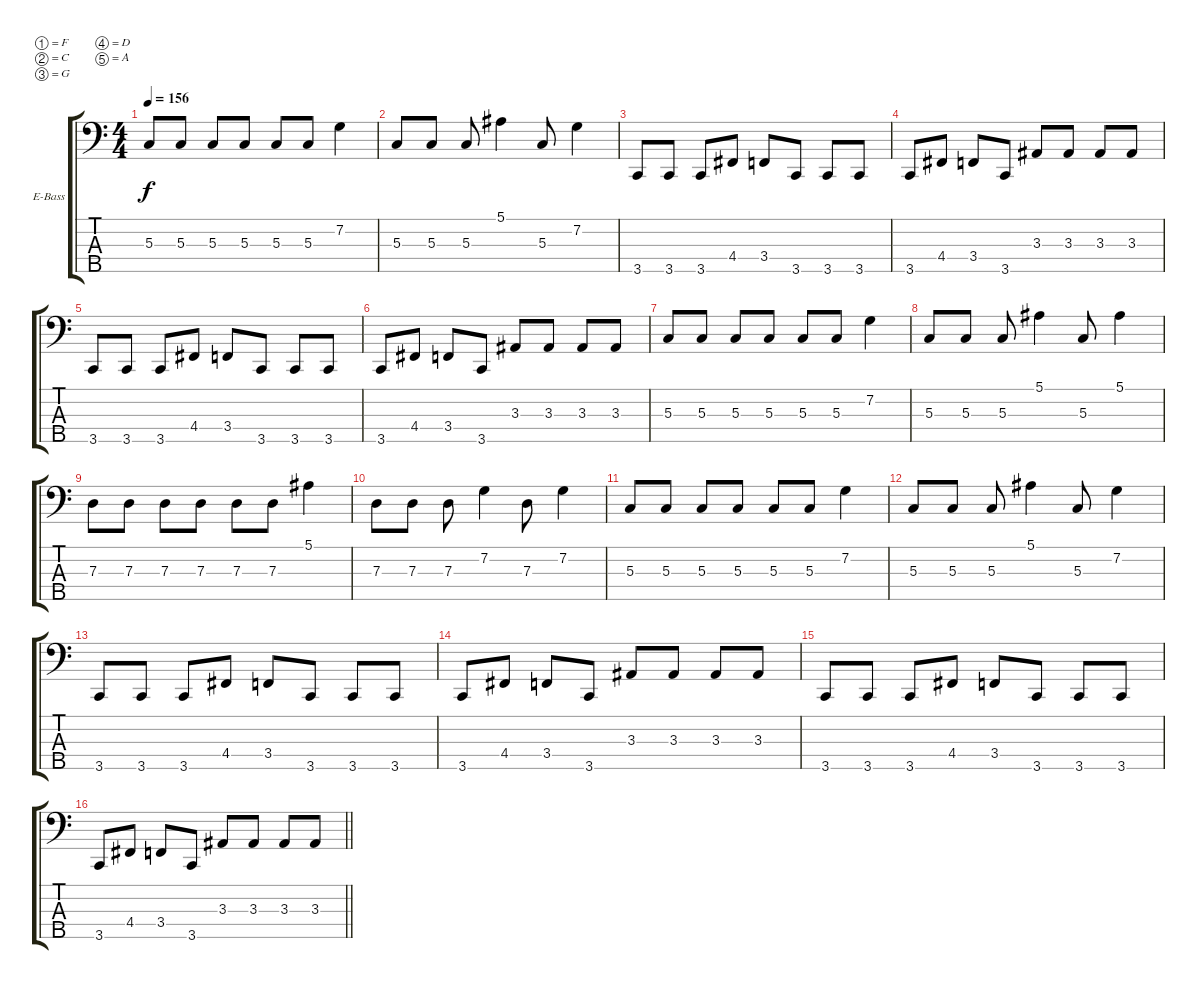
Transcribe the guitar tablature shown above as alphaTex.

\bracketExtendMode groupsimilarinstruments
\firstSystemTrackNameOrientation horizontal
\otherSystemsTrackNameOrientation horizontal
\track ("Bass" "E-Bass") {instrument electricbassfinger}
\staff {score tabs}
\tuning (F2 C2 G1 D1 A0)
\ts (4 4)
\tempo 156
\clef f4
\ks c
5.3.8{dy f} 5.3.8 5.3.8 5.3.8 5.3.8 5.3.8 7.2.4 |
5.3.8 5.3.8 5.3.8 5.1.4 5.3.8 7.2.4 |
3.5.8 3.5.8 3.5.8 4.4.8 3.4.8 3.5.8 3.5.8 3.5.8 |
3.5.8 4.4.8 3.4.8 3.5.8 3.3.8 3.3.8 3.3.8 3.3.8 |
3.5.8 3.5.8 3.5.8 4.4.8 3.4.8 3.5.8 3.5.8 3.5.8 |
3.5.8 4.4.8 3.4.8 3.5.8 3.3.8 3.3.8 3.3.8 3.3.8 |
5.3.8 5.3.8 5.3.8 5.3.8 5.3.8 5.3.8 7.2.4 |
5.3.8 5.3.8 5.3.8 5.1.4 5.3.8 5.1.4 |
7.3.8 7.3.8 7.3.8 7.3.8 7.3.8 7.3.8 5.1.4 |
7.3.8 7.3.8 7.3.8 7.2.4 7.3.8 7.2.4 |
5.3.8 5.3.8 5.3.8 5.3.8 5.3.8 5.3.8 7.2.4 |
5.3.8 5.3.8 5.3.8 5.1.4 5.3.8 7.2.4 |
3.5.8 3.5.8 3.5.8 4.4.8 3.4.8 3.5.8 3.5.8 3.5.8 |
3.5.8 4.4.8 3.4.8 3.5.8 3.3.8 3.3.8 3.3.8 3.3.8 |
3.5.8 3.5.8 3.5.8 4.4.8 3.4.8 3.5.8 3.5.8 3.5.8 |
\barLineRight lightlight
3.5.8 4.4.8 3.4.8 3.5.8 3.3.8 3.3.8 3.3.8 3.3.8
